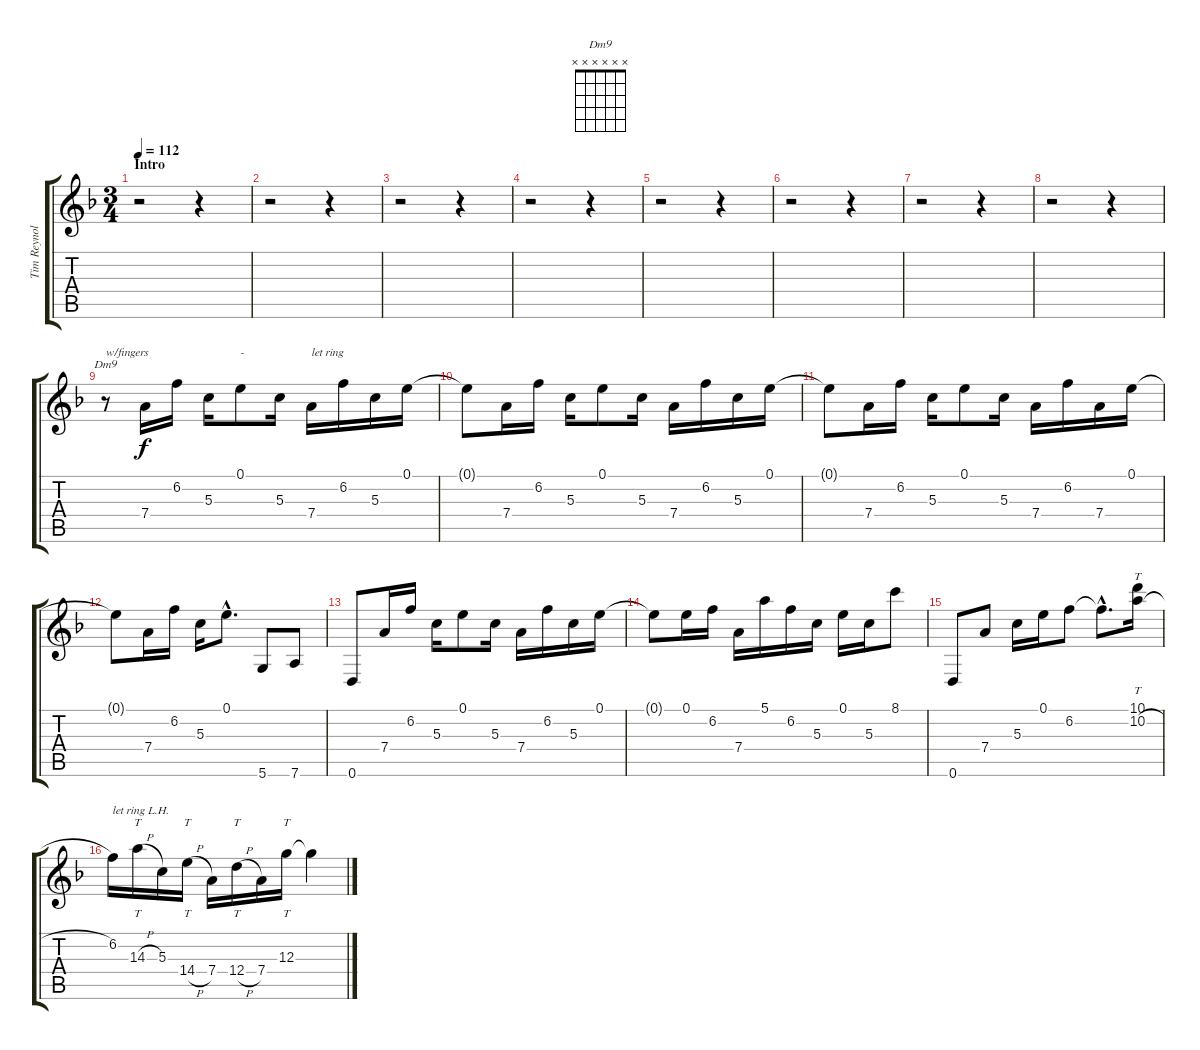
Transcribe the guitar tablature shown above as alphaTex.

\track ("Tim Reynolds" "Tim Reynol") {instrument acousticguitarsteel}
\staff {score tabs}
\tuning (E4 B3 G3 D3 A2 D2) {hide}
\chord ("Dm9" x x x x x x)
\ts (3 4)
\section ("" "Intro")
\tempo 112
\clef g2
\ks dminor
r.2{dy f instrument acousticguitarsteel} r.4 |
r.2 r.4 |
r.2 r.4 |
r.2 r.4 |
r.2 r.4 |
r.2 r.4 |
r.2 r.4 |
r.2 r.4 |
r.8{ch "Dm9" txt "w/fingers"} 7.4.16 6.2.16 5.3.16 0.1.8{txt "-"} 5.3.16 7.4.16{txt "let ring"} 6.2.16 5.3.16 0.1.16 |
0.1{t}.8 7.4.16 6.2.16 5.3.16 0.1.8 5.3.16 7.4.16 6.2.16 5.3.16 0.1.16 |
0.1{t}.8 7.4.16 6.2.16 5.3.16 0.1.8 5.3.16 7.4.16 6.2.16 7.4.16 0.1.16 |
0.1{t}.8 7.4.16 6.2.16 5.3.16 0.1{hac}.8{d} 5.6.8 7.6.8 |
0.6.8 7.4.16 6.2.16 5.3.16 0.1.8 5.3.16 7.4.16 6.2.16 5.3.16 0.1.16 |
0.1{t}.8 0.1.16 6.2.16 7.4.16 5.1.16 6.2.16 5.3.16 0.1.16 5.3.16 8.1.8 |
0.6.8 7.4.8 5.3.16 0.1.16 6.2.8 6.2{hac t}.8{d} (10.1 10.2{h}).16{tt} |
6.2.16{txt "let ring L.H."} 14.3{h}.16{tt} 5.3.16 14.4{h}.16{tt} 7.4.16 12.4{h}.16{tt} 7.4.16 12.3.16{tt} 12.3{t}.4
